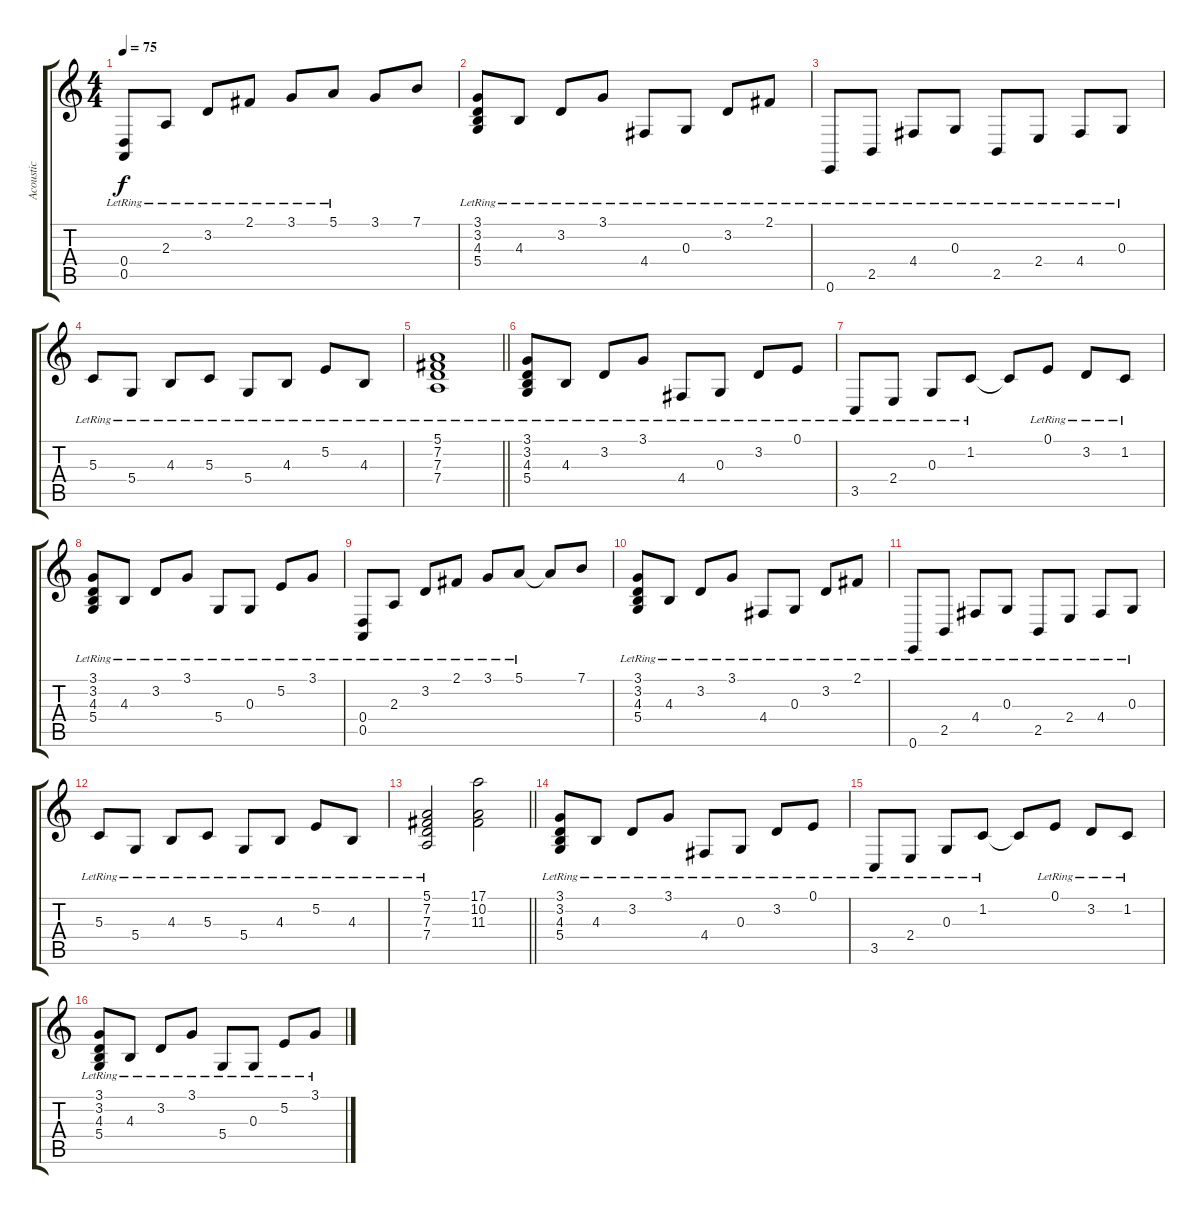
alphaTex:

\track ("Acoustic" "Acoustic") {instrument acousticgrandpiano}
\staff {score tabs}
\tuning (E4 B3 G3 D3 A2 E2) {hide}
\ts (4 4)
\tempo 75
\clef g2
\ks c
(0.4{lr} 0.5{lr}).8{dy f} 2.3{lr}.8 3.2{lr}.8 2.1{lr}.8 3.1{lr}.8 5.1{lr}.8 3.1.8 7.1.8 |
(3.1{lr} 3.2{lr} 4.3{lr} 5.4{lr}).8 4.3{lr}.8 3.2{lr}.8 3.1{lr}.8 4.4{lr}.8 0.3{lr}.8 3.2{lr}.8 2.1{lr}.8 |
0.6{lr}.8 2.5{lr}.8 4.4{lr}.8 0.3{lr}.8 2.5{lr}.8 2.4{lr}.8 4.4{lr}.8 0.3{lr}.8 |
5.3{lr}.8 5.4{lr}.8 4.3{lr}.8 5.3{lr}.8 5.4{lr}.8 4.3{lr}.8 5.2{lr}.8 4.3{lr}.8 |
\barLineRight lightlight
(5.1{lr} 7.2{lr} 7.3{lr} 7.4{lr}).1 |
(3.1{lr} 3.2{lr} 4.3{lr} 5.4{lr}).8 4.3{lr}.8 3.2{lr}.8 3.1{lr}.8 4.4{lr}.8 0.3{lr}.8 3.2{lr}.8 0.1{lr}.8 |
3.5{lr}.8 2.4{lr}.8 0.3{lr}.8 1.2{lr}.8 1.2{t}.8 0.1{lr}.8 3.2{lr}.8 1.2{lr}.8 |
(3.1{lr} 3.2{lr} 4.3{lr} 5.4{lr}).8 4.3{lr}.8 3.2{lr}.8 3.1{lr}.8 5.4{lr}.8 0.3{lr}.8 5.2{lr}.8 3.1{lr}.8 |
(0.4{lr} 0.5{lr}).8 2.3{lr}.8 3.2{lr}.8 2.1{lr}.8 3.1{lr}.8 5.1{lr}.8 5.1{t}.8 7.1.8 |
(3.1{lr} 3.2{lr} 4.3{lr} 5.4{lr}).8 4.3{lr}.8 3.2{lr}.8 3.1{lr}.8 4.4{lr}.8 0.3{lr}.8 3.2{lr}.8 2.1{lr}.8 |
0.6{lr}.8 2.5{lr}.8 4.4{lr}.8 0.3{lr}.8 2.5{lr}.8 2.4{lr}.8 4.4{lr}.8 0.3{lr}.8 |
5.3{lr}.8 5.4{lr}.8 4.3{lr}.8 5.3{lr}.8 5.4{lr}.8 4.3{lr}.8 5.2{lr}.8 4.3{lr}.8 |
\barLineRight lightlight
(5.1{lr} 7.2{lr} 7.3{lr} 7.4{lr}).2 (17.1 10.2 11.3).2 |
(3.1{lr} 3.2{lr} 4.3{lr} 5.4{lr}).8 4.3{lr}.8 3.2{lr}.8 3.1{lr}.8 4.4{lr}.8 0.3{lr}.8 3.2{lr}.8 0.1{lr}.8 |
3.5{lr}.8 2.4{lr}.8 0.3{lr}.8 1.2{lr}.8 1.2{t}.8 0.1{lr}.8 3.2{lr}.8 1.2{lr}.8 |
(3.1{lr} 3.2{lr} 4.3{lr} 5.4{lr}).8 4.3{lr}.8 3.2{lr}.8 3.1{lr}.8 5.4{lr}.8 0.3{lr}.8 5.2{lr}.8 3.1{lr}.8
